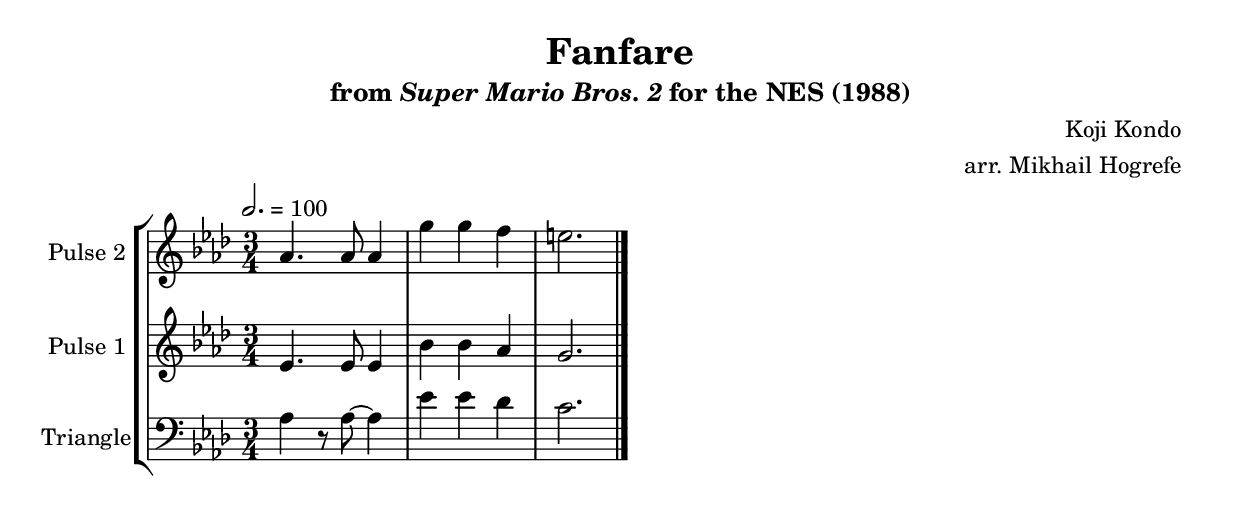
\version "2.20.0"

\book {
    \header {
        title = "Fanfare"
        subtitle = \markup { "from" {\italic "Super Mario Bros. 2"} "for the NES (1988)" }
        composer = "Koji Kondo"
        arranger = "arr. Mikhail Hogrefe"
    }

    \score {
        {
            \new StaffGroup <<
                \new Staff \relative c'' {
                    \set Staff.instrumentName = "Pulse 2"
                    \set Staff.shortInstrumentName = "P.2"
\accidentalStyle modern-cautionary
\time 3/4
\tempo 2. = 100
\key aes \major
aes4. aes8 aes4 |
g'4 g f |
e2. |
\bar "|."
                }

                \new Staff \relative c' {
                    \set Staff.instrumentName = "Pulse 1"
                    \set Staff.shortInstrumentName = "P.1"
\accidentalStyle modern-cautionary
\key aes \major
ees4. ees8 ees4 |
bes'4 bes aes |
g2. |
                }

                \new Staff \relative c' {
                    \set Staff.instrumentName = "Triangle"
                    \set Staff.shortInstrumentName = "T."
\accidentalStyle modern-cautionary
\key aes \major
\clef bass
aes4 r8 aes ~ aes4 |
ees'4 ees des |
c2. |
                }
            >>
        }
        \layout {
            \context {
                \Staff
                \RemoveEmptyStaves
            }
            \context {
                \DrumStaff
                \RemoveEmptyStaves
            }
        }
        \midi {}
    }
}
